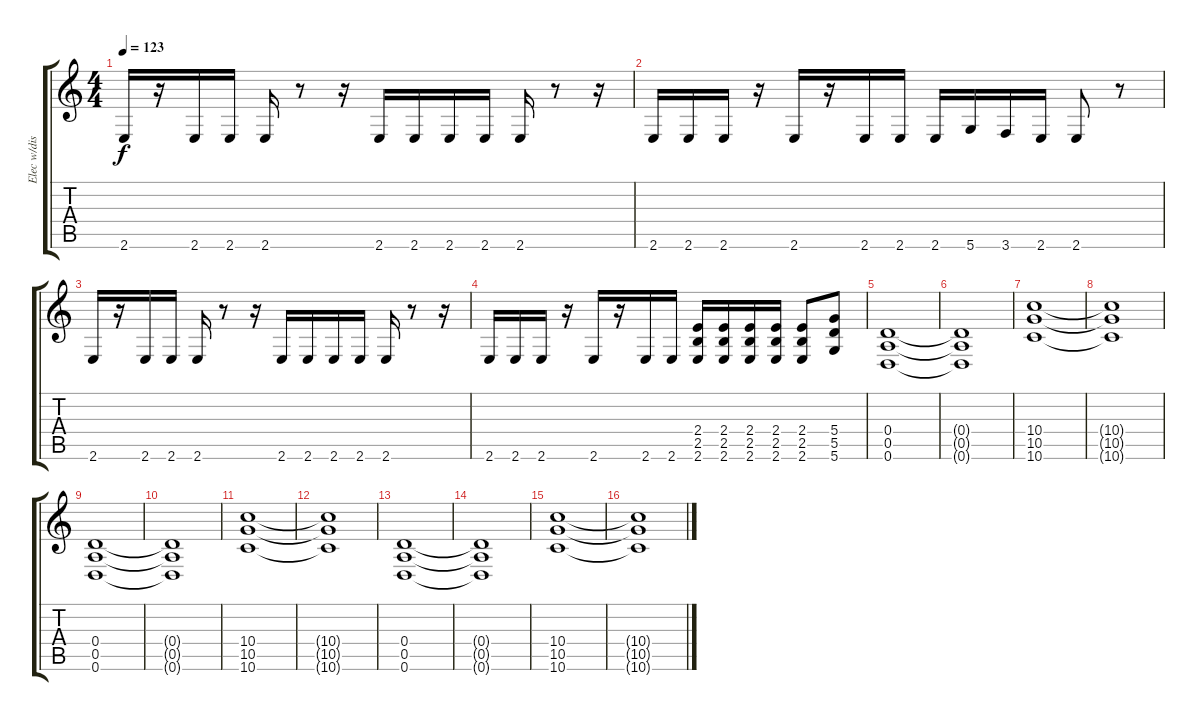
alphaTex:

\track ("Elec w/dist 2" "Elec w/dis") {instrument distortionguitar}
\staff {score tabs}
\tuning (E4 B3 G3 D3 A2 D2) {hide}
\ts (4 4)
\tempo 123
\clef g2
\ks c
2.6.16{dy f} r.16 2.6.16 2.6.16 2.6.16 r.8 r.16 2.6.16 2.6.16 2.6.16 2.6.16 2.6.16 r.8 r.16 |
2.6.16 2.6.16 2.6.16 r.16 2.6.16 r.16 2.6.16 2.6.16 2.6.16 5.6.16 3.6.16 2.6.16 2.6.8 r.8 |
2.6.16 r.16 2.6.16 2.6.16 2.6.16 r.8 r.16 2.6.16 2.6.16 2.6.16 2.6.16 2.6.16 r.8 r.16 |
2.6.16 2.6.16 2.6.16 r.16 2.6.16 r.16 2.6.16 2.6.16 (2.4 2.5 2.6).16 (2.4 2.5 2.6).16 (2.4 2.5 2.6).16 (2.4 2.5 2.6).16 (2.4 2.5 2.6).8 (5.4 5.5 5.6).8 |
(0.4 0.5 0.6).1{volume 11} |
(0.4{t} 0.5{t} 0.6{t}).1 |
(10.4 10.5 10.6).1 |
(10.4{t} 10.5{t} 10.6{t}).1 |
(0.4 0.5 0.6).1 |
(0.4{t} 0.5{t} 0.6{t}).1 |
(10.4 10.5 10.6).1 |
(10.4{t} 10.5{t} 10.6{t}).1 |
(0.4 0.5 0.6).1 |
(0.4{t} 0.5{t} 0.6{t}).1 |
(10.4 10.5 10.6).1 |
(10.4{t} 10.5{t} 10.6{t}).1
